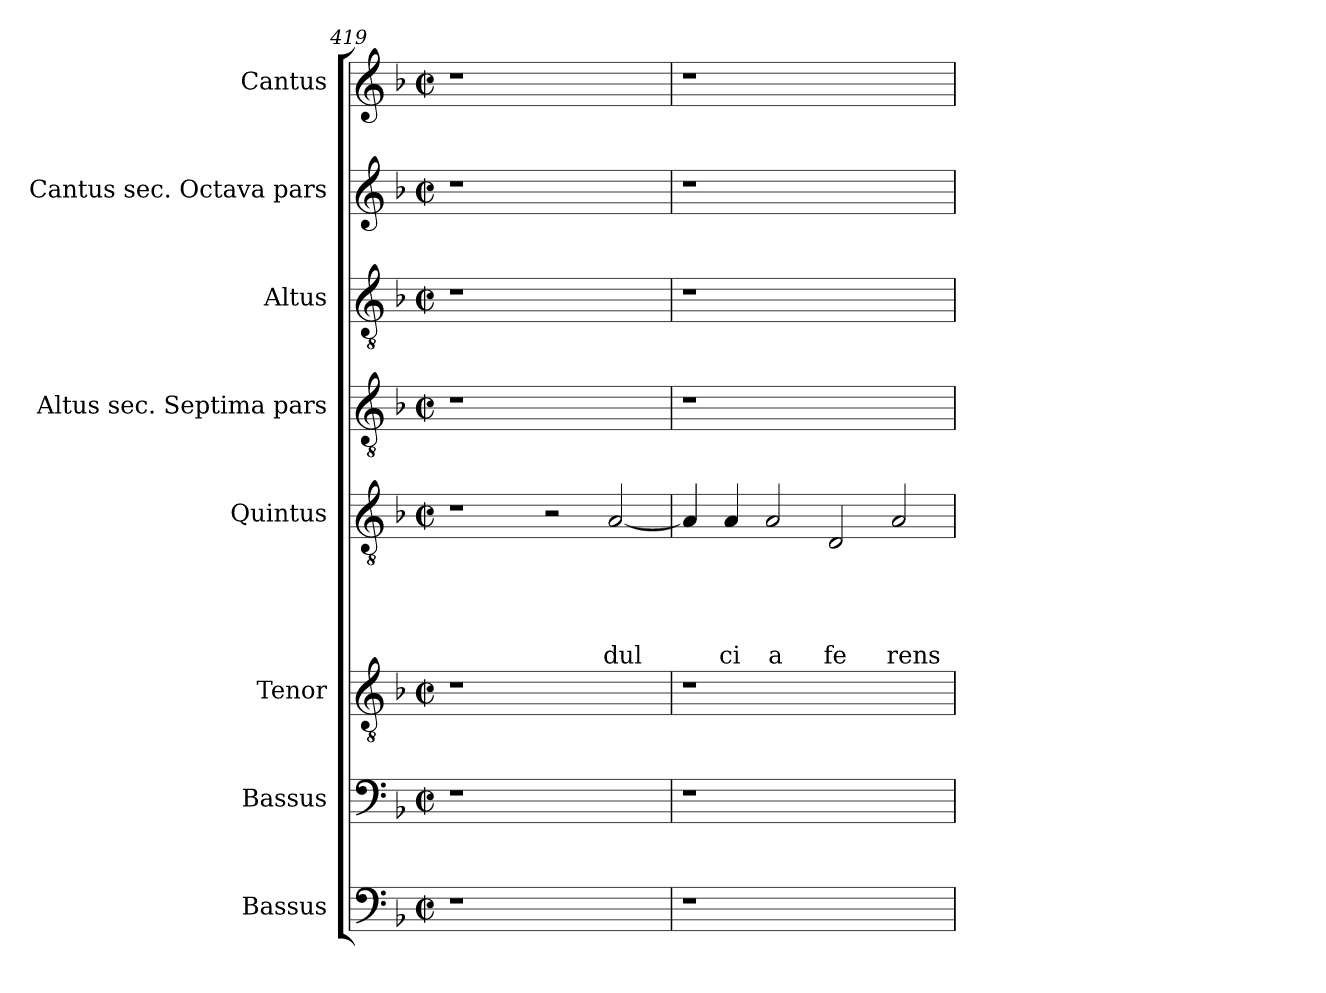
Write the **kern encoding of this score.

**kern	**kern	**kern	**kern	**text	**text	**text	**text	**text	**kern	**kern	**kern	**kern
*part8	*part7	*part6	*part5	*part5	*part5	*part5	*part5	*part5	*part4	*part3	*part2	*part1
*staff8	*staff7	*staff6	*staff5	*staff5	*staff5	*staff5	*staff5	*staff5	*staff4	*staff3	*staff2	*staff1
*I"Bassus	*I"Bassus	*I"Tenor	*I"Quintus	*	*	*	*	*	*I"Altus sec. Septima pars	*I"Altus	*I"Cantus sec. Octava pars	*I"Cantus
*	*I'Bassus	*I'Tenor	*I'Quintus	*	*	*	*	*	*	*I'Altus	*	*I'Cantus
*clefF4	*clefF4	*clefGv2	*clefGv2	*	*	*	*	*	*clefGv2	*clefGv2	*clefG2	*clefG2
*k[b-]	*k[b-]	*k[b-]	*k[b-]	*	*	*	*	*	*k[b-]	*k[b-]	*k[b-]	*k[b-]
*F:	*F:	*F:	*F:	*	*	*	*	*	*F:	*F:	*F:	*F:
*M2/2	*M2/2	*M2/2	*M2/2	*	*	*	*	*	*M2/2	*M2/2	*M2/2	*M2/2
*met(c|)	*met(c|)	*met(c|)	*met(c|)	*	*	*	*	*	*met(c|)	*met(c|)	*met(c|)	*met(c|)
=419	=419	=419	=419	=419	=419	=419	=419	=419	=419	=419	=419	=419
1r	1r	1r	1r	.	.	.	.	.	1r	1r	1r	1r
1ryy	1ryy	1ryy	2r	.	.	.	.	.	1ryy	1ryy	1ryy	1ryy
!	!	!	!	!	!	!	!	!LO:LY:b	!	!	!	!
.	.	.	[<2A/	.	.	.	.	dul	.	.	.	.
=420	=420	=420	=420	=420	=420	=420	=420	=420	=420	=420	=420	=420
1r	1r	1r	4A/]	.	.	.	.	.	1r	1r	1r	1r
!	!	!	!	!	!	!	!	!LO:LY:b	!	!	!	!
.	.	.	4A/	.	.	.	.	ci	.	.	.	.
!	!	!	!	!	!	!	!	!LO:LY:b	!	!	!	!
.	.	.	2A/	.	.	.	.	a	.	.	.	.
!	!	!	!	!	!	!	!	!LO:LY:b	!	!	!	!
1ryy	1ryy	1ryy	2D/	.	.	.	.	fe	1ryy	1ryy	1ryy	1ryy
!	!	!	!	!	!	!	!	!LO:LY:b	!	!	!	!
.	.	.	2A/	.	.	.	.	rens	.	.	.	.
=	=	=	=	=	=	=	=	=	=	=	=	=
*-	*-	*-	*-	*-	*-	*-	*-	*-	*-	*-	*-	*-
